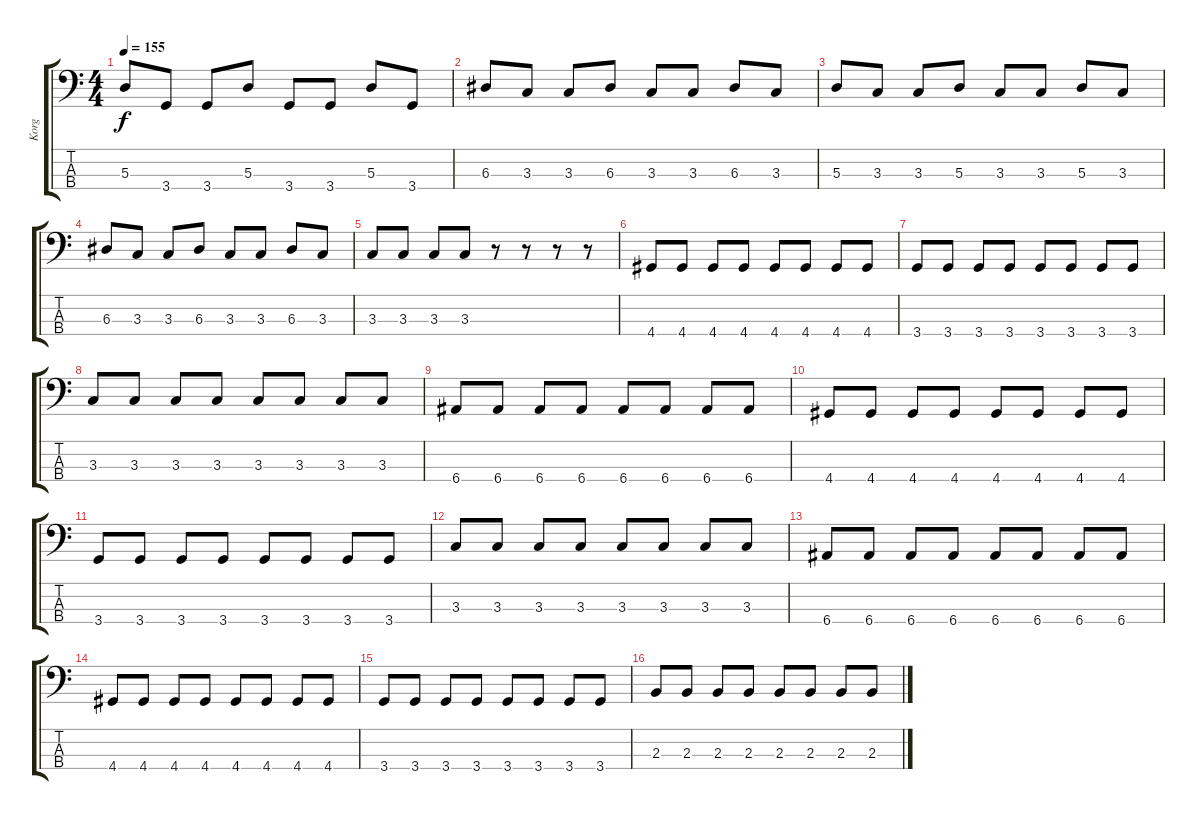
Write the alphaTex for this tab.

\track ("Korg" "Korg") {instrument synthbass1}
\staff {score tabs}
\tuning (G2 D2 A1 E1) {hide}
\ts (4 4)
\tempo 155
\clef f4
\ks c
5.3.8{dy f} 3.4.8 3.4.8 5.3.8 3.4.8 3.4.8 5.3.8 3.4.8 |
6.3.8 3.3.8 3.3.8 6.3.8 3.3.8 3.3.8 6.3.8 3.3.8 |
5.3.8 3.3.8 3.3.8 5.3.8 3.3.8 3.3.8 5.3.8 3.3.8 |
6.3.8 3.3.8 3.3.8 6.3.8 3.3.8 3.3.8 6.3.8 3.3.8 |
3.3.8 3.3.8 3.3.8 3.3.8 r.8 r.8 r.8 r.8 |
4.4.8 4.4.8 4.4.8 4.4.8 4.4.8 4.4.8 4.4.8 4.4.8 |
3.4.8 3.4.8 3.4.8 3.4.8 3.4.8 3.4.8 3.4.8 3.4.8 |
3.3.8 3.3.8 3.3.8 3.3.8 3.3.8 3.3.8 3.3.8 3.3.8 |
6.4.8 6.4.8 6.4.8 6.4.8 6.4.8 6.4.8 6.4.8 6.4.8 |
4.4.8 4.4.8 4.4.8 4.4.8 4.4.8 4.4.8 4.4.8 4.4.8 |
3.4.8 3.4.8 3.4.8 3.4.8 3.4.8 3.4.8 3.4.8 3.4.8 |
3.3.8 3.3.8 3.3.8 3.3.8 3.3.8 3.3.8 3.3.8 3.3.8 |
6.4.8 6.4.8 6.4.8 6.4.8 6.4.8 6.4.8 6.4.8 6.4.8 |
4.4.8 4.4.8 4.4.8 4.4.8 4.4.8 4.4.8 4.4.8 4.4.8 |
3.4.8 3.4.8 3.4.8 3.4.8 3.4.8 3.4.8 3.4.8 3.4.8 |
2.3.8 2.3.8 2.3.8 2.3.8 2.3.8 2.3.8 2.3.8 2.3.8
